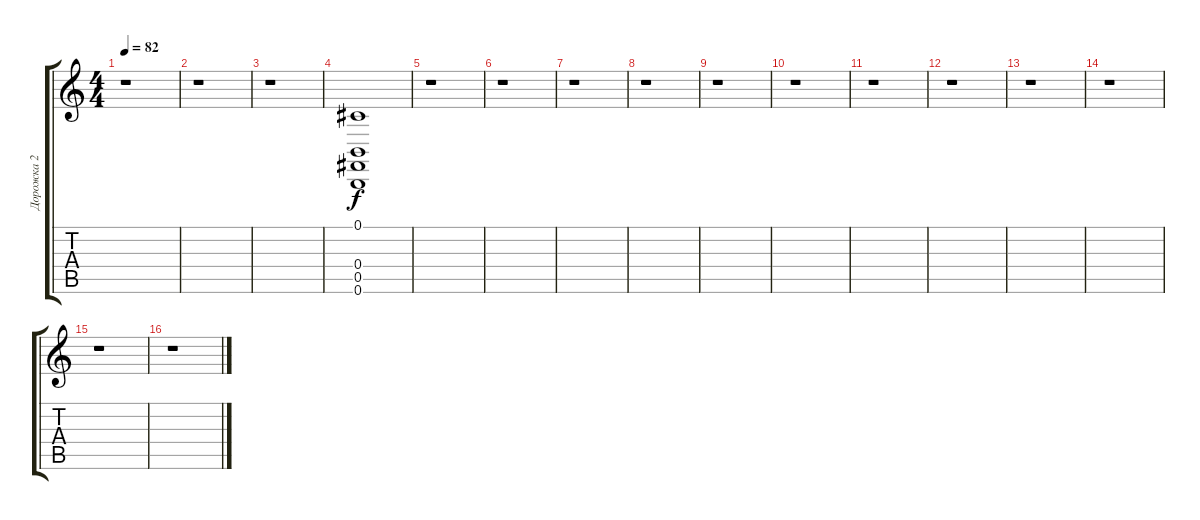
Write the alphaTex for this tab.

\track ("Дорожка 2" "Дорожка 2") {instrument synthstrings2}
\staff {score tabs}
\tuning (Db4 Ab3 E3 B2 Gb2 B1) {hide}
\ts (4 4)
\tempo 82
\clef g2
\ks c
r.1{dy f} |
r.1 |
r.1 |
(0.1 0.4 0.5 0.6).1 |
r.1 |
r.1 |
r.1 |
r.1 |
r.1 |
r.1 |
r.1 |
r.1 |
r.1 |
r.1 |
r.1 |
r.1
